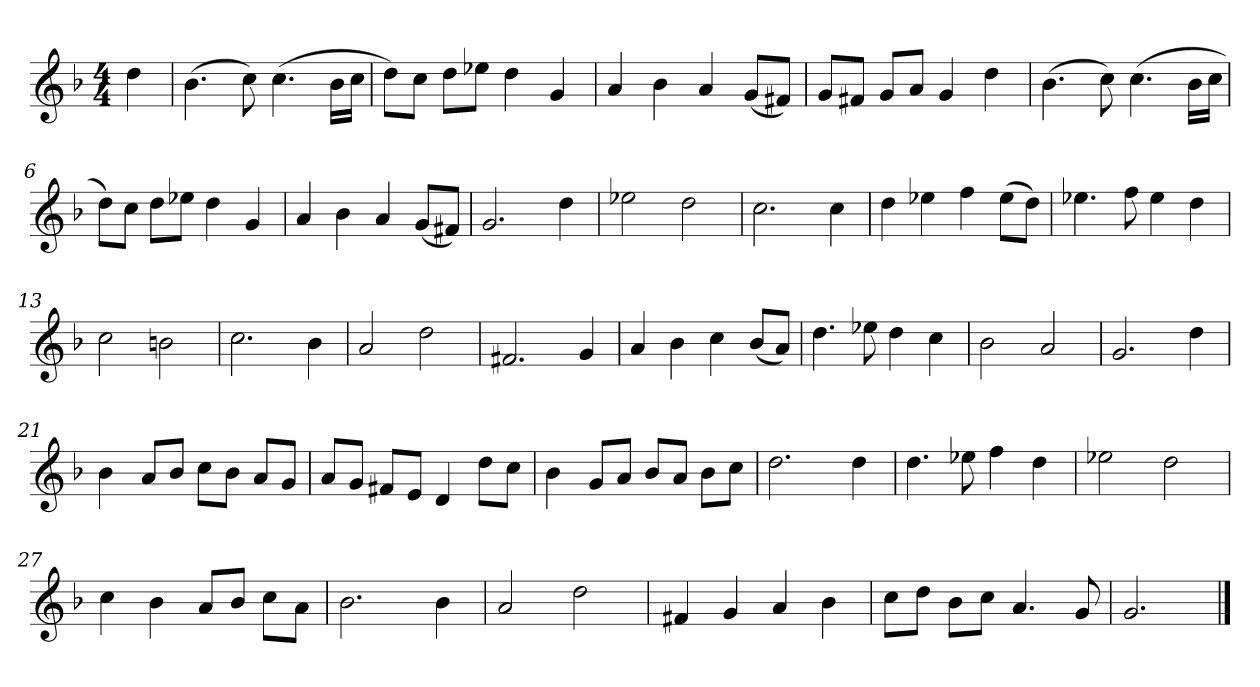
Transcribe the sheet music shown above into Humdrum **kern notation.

**kern
*part1
*staff1
*k[b-]
*M4/4
*MM120
=
4dd
=1
(4.b-
8cc)
(4.cc
16b-LL
16ccJJ
=2
8ddL)
8ccJ
8ddL
8ee-XJ
4dd
4g
=3
4a
4b-
4a
(8gL
8f#XJ)
=4
8gL
8f#XJ
8gL
8aJ
4g
4dd
=5
(4.b-
8cc)
(4.cc
16b-LL
16ccJJ
=6
8ddL)
8ccJ
8ddL
8ee-XJ
4dd
4g
=7
4a
4b-
4a
(8gL
8f#XJ)
=8
2.g
4dd
=9
2ee-X
2dd
=10
2.cc
4cc
=11
4dd
4ee-X
4ff
(8ee-L
8ddJ)
=12
4.ee-X
8ff
4ee-
4dd
=13
2cc
2bn
=14
2.cc
4b-
=15
2a
2dd
=16
2.f#X
4g
=17
4a
4b-
4cc
(8b-L
8aJ)
=18
4.dd
8ee-X
4dd
4cc
=19
2b-
2a
=20
2.g
4dd
=21
4b-
8aL
8b-J
8ccL
8b-J
8aL
8gJ
=22
8aL
8gJ
8f#XL
8eJ
4d
8ddL
8ccJ
=23
4b-
8gL
8aJ
8b-L
8aJ
8b-L
8ccJ
=24
2.dd
4dd
=25
4.dd
8ee-X
4ff
4dd
=26
2ee-X
2dd
=27
4cc
4b-
8aL
8b-J
8ccL
8aJ
=28
2.b-
4b-
=29
2a
2dd
=30
4f#X
4g
4a
4b-
=31
8ccL
8ddJ
8b-L
8ccJ
4.a
8g
=32
2.g
==
*-
